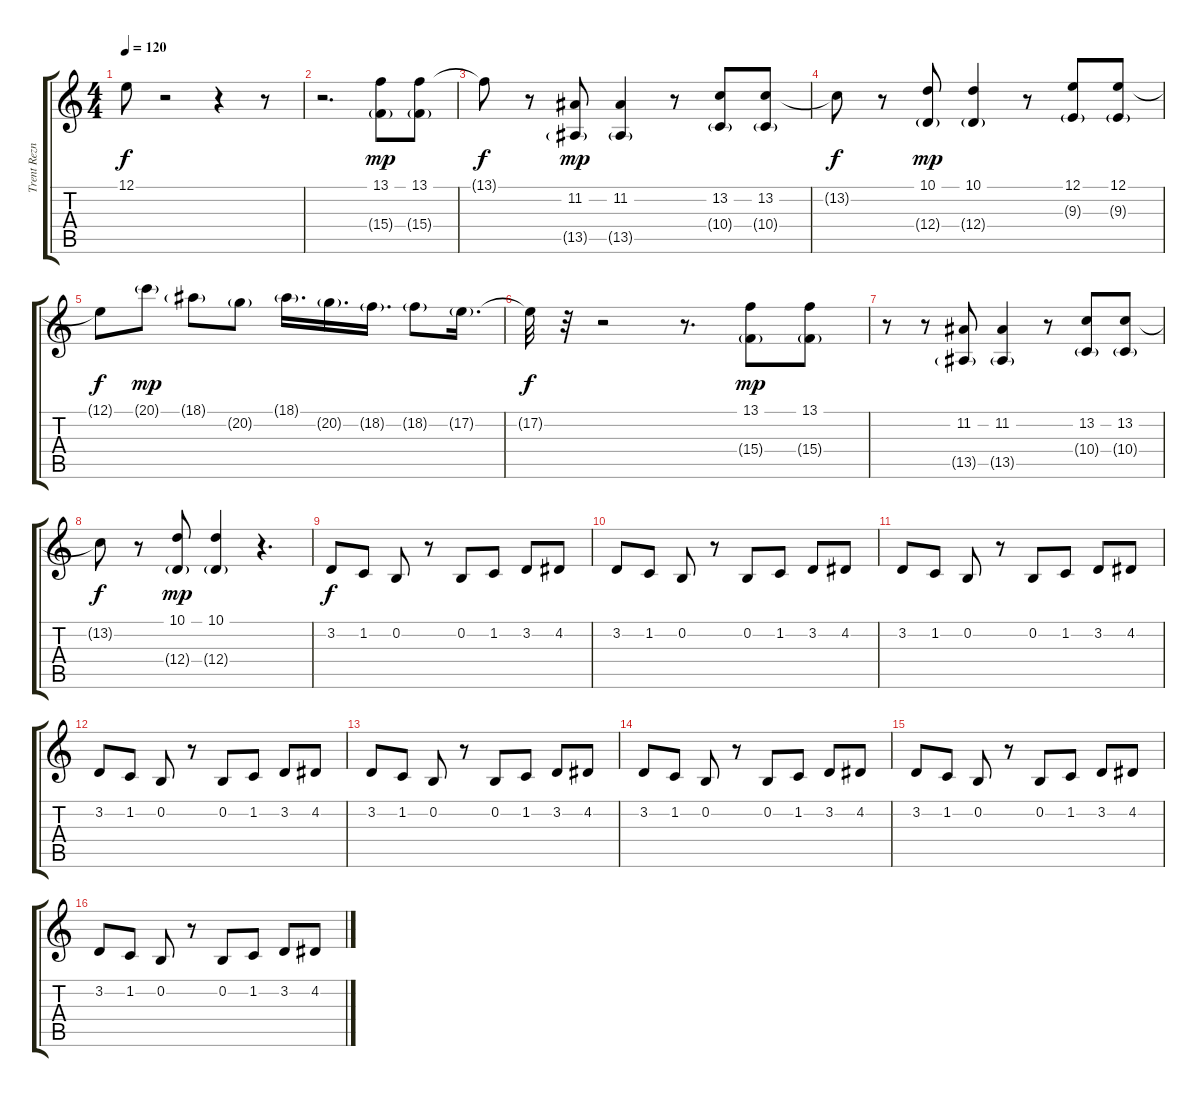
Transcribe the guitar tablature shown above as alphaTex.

\track ("Trent Reznor" "Trent Rezn") {instrument brightacousticpiano}
\staff {score tabs}
\tuning (E4 B3 G3 D3 A2 E2) {hide}
\ts (4 4)
\tempo 120
\clef g2
\ks c
12.1{t}.8{dy f} r.2 r.4 r.8 |
r.2{d} (13.1 15.4{g}).8{dy mp} (13.1 15.4{g}).8 |
13.1{t}.8{dy f} r.8 (11.2 13.5{g}).8{dy mp} (11.2 13.5{g}).4 r.8 (13.2 10.4{g}).8 (13.2 10.4{g}).8 |
13.2{t}.8{dy f} r.8 (10.1 12.4{g}).8{dy mp} (10.1 12.4{g}).4 r.8 (12.1 9.3{g}).8 (12.1 9.3{g}).8 |
12.1{t}.8{dy f} 20.1{g}.8{dy mp} 18.1{g}.8 20.2{g}.8 18.1{g}.16{d} 20.2{g}.16{d} 18.2{g}.16{d} 18.2{g}.8 17.2{g}.16{d} |
17.2{t}.32{dy f} r.32 r.2 r.8{d} (13.1 15.4{g}).8{dy mp} (13.1 15.4{g}).8 |
r.8 r.8 (11.2 13.5{g}).8 (11.2 13.5{g}).4 r.8 (13.2 10.4{g}).8 (13.2 10.4{g}).8 |
13.2{t}.8{dy f} r.8 (10.1 12.4{g}).8{dy mp} (10.1 12.4{g}).4 r.4{d} |
3.2.8{dy f} 1.2.8 0.2.8 r.8 0.2.8 1.2.8 3.2.8 4.2.8 |
3.2.8 1.2.8 0.2.8 r.8 0.2.8 1.2.8 3.2.8 4.2.8 |
3.2.8 1.2.8 0.2.8 r.8 0.2.8 1.2.8 3.2.8 4.2.8 |
3.2.8 1.2.8 0.2.8 r.8 0.2.8 1.2.8 3.2.8 4.2.8 |
3.2.8 1.2.8 0.2.8 r.8 0.2.8 1.2.8 3.2.8 4.2.8 |
3.2.8 1.2.8 0.2.8 r.8 0.2.8 1.2.8 3.2.8 4.2.8 |
3.2.8 1.2.8 0.2.8 r.8 0.2.8 1.2.8 3.2.8 4.2.8 |
3.2.8 1.2.8 0.2.8 r.8 0.2.8 1.2.8 3.2.8 4.2.8
